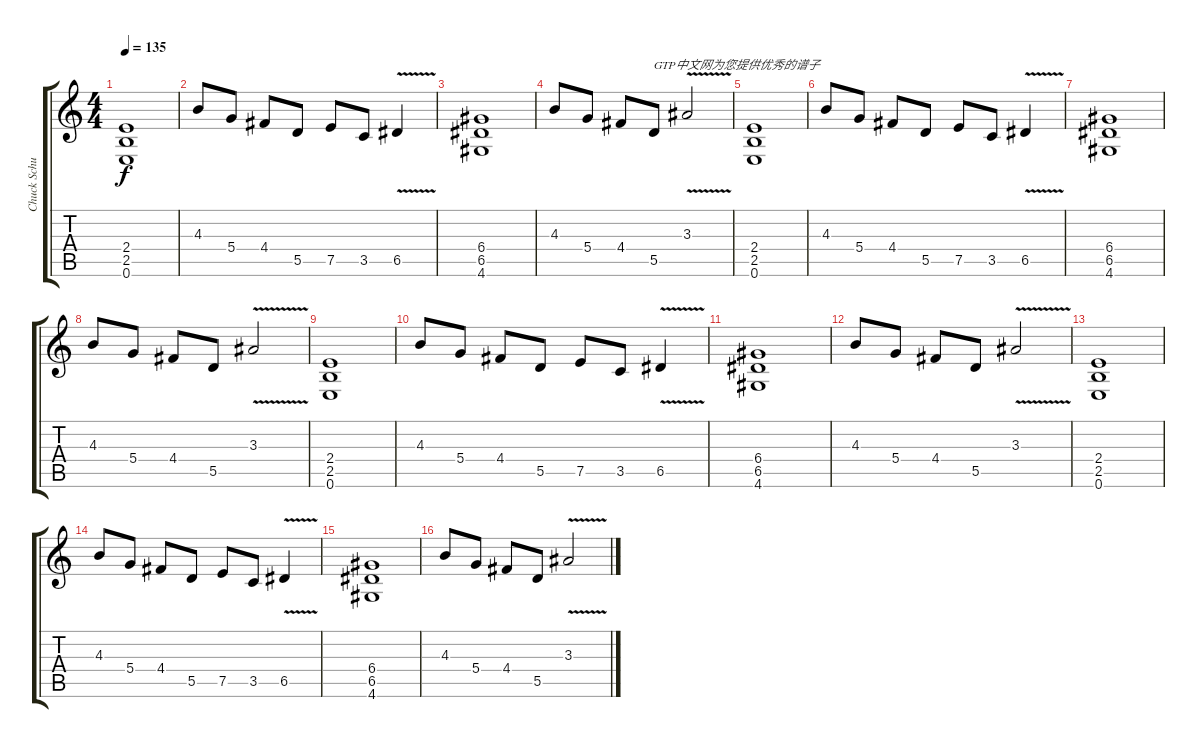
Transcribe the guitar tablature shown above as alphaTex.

\track ("Chuck Schuldiner" "Chuck Schu") {instrument distortionguitar}
\staff {score tabs}
\tuning (E4 B3 G3 D3 A2 E2) {hide}
\ts (4 4)
\tempo 135
\clef g2
\ks c
(2.4 2.5 0.6).1{dy f instrument distortionguitar} |
4.3.8 5.4.8 4.4.8 5.5.8 7.5.8 3.5.8 6.5{v}.4 |
(6.4 6.5 4.6).1 |
4.3.8 5.4.8 4.4.8 5.5.8{txt "GTP中文网为您提供优秀的谱子"} 3.3{v}.2 |
(2.4 2.5 0.6).1 |
4.3.8 5.4.8 4.4.8 5.5.8 7.5.8 3.5.8 6.5{v}.4 |
(6.4 6.5 4.6).1 |
4.3.8 5.4.8 4.4.8 5.5.8 3.3{v}.2 |
(2.4 2.5 0.6).1 |
4.3.8 5.4.8 4.4.8 5.5.8 7.5.8 3.5.8 6.5{v}.4 |
(6.4 6.5 4.6).1 |
4.3.8 5.4.8 4.4.8 5.5.8 3.3{v}.2 |
(2.4 2.5 0.6).1 |
4.3.8 5.4.8 4.4.8 5.5.8 7.5.8 3.5.8 6.5{v}.4 |
(6.4 6.5 4.6).1 |
4.3.8 5.4.8 4.4.8 5.5.8 3.3{v}.2
